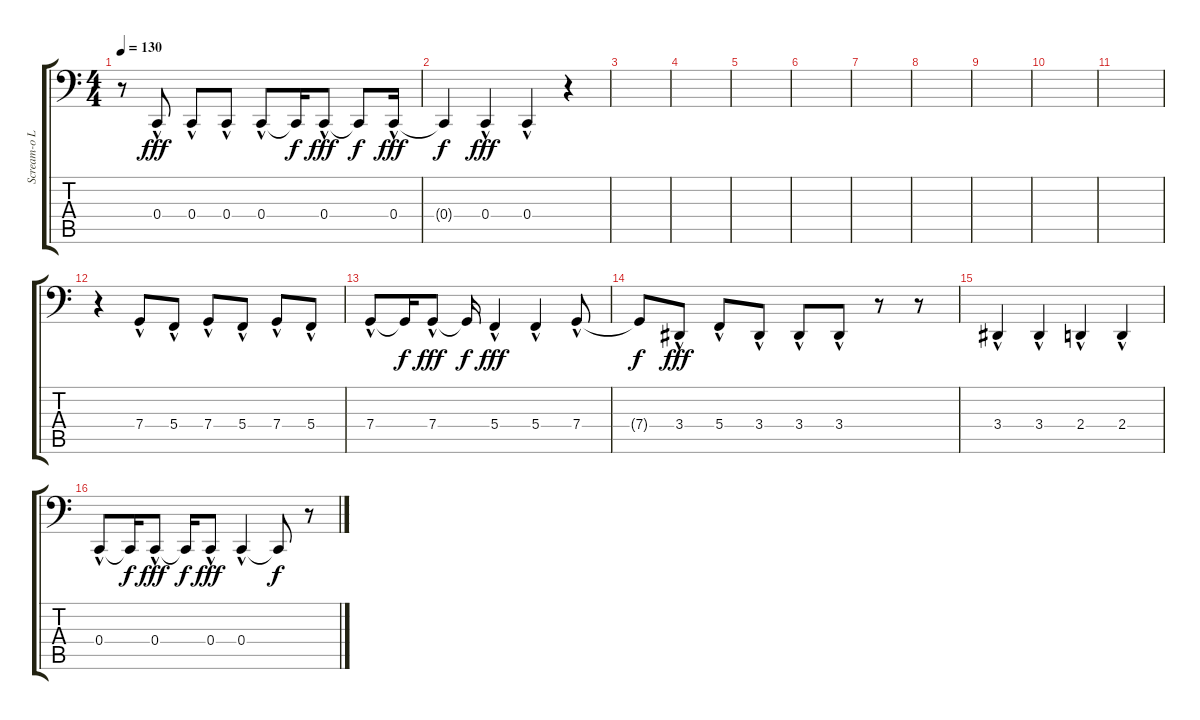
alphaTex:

\track ("Scream-o Lyrics" "Scream-o L") {instrument synthbrass1}
\staff {score tabs}
\tuning (D2 A2 F2 C2 G1 C1) {hide}
\ts (4 4)
\tempo 130
\clef f4
\ks c
r.8{dy fff} 0.4{hac}.8 0.4{hac}.8 0.4{hac}.8 0.4{hac}.8 0.4{t}.16{dy f} 0.4{hac}.8{dy fff} 0.4{t}.8{dy f} 0.4{hac}.16{dy fff} |
0.4{t}.4{dy f} 0.4{hac}.4{dy fff} 0.4{hac}.4 r.4 |
|
|
|
|
|
|
|
|
|
r.4 7.4{hac}.8 5.4{hac}.8 7.4{hac}.8 5.4{hac}.8 7.4{hac}.8 5.4{hac}.8 |
7.4{hac}.8 7.4{t}.16{dy f} 7.4{hac}.8{dy fff} 7.4{t}.16{dy f} 5.4{hac}.4{dy fff} 5.4{hac}.4 7.4{hac}.8 |
7.4{t}.8{dy f} 3.4{hac}.8{dy fff} 5.4{hac}.8 3.4{hac}.8 3.4{hac}.8 3.4{hac}.8 r.8 r.8 |
3.4{hac}.4 3.4{hac}.4 2.4{hac}.4 2.4{hac}.4 |
0.4{hac}.8 0.4{t}.16{dy f} 0.4{hac}.8{dy fff} 0.4{t}.16{dy f} 0.4{hac}.8{dy fff} 0.4{hac}.4 0.4{t}.8{dy f} r.8
